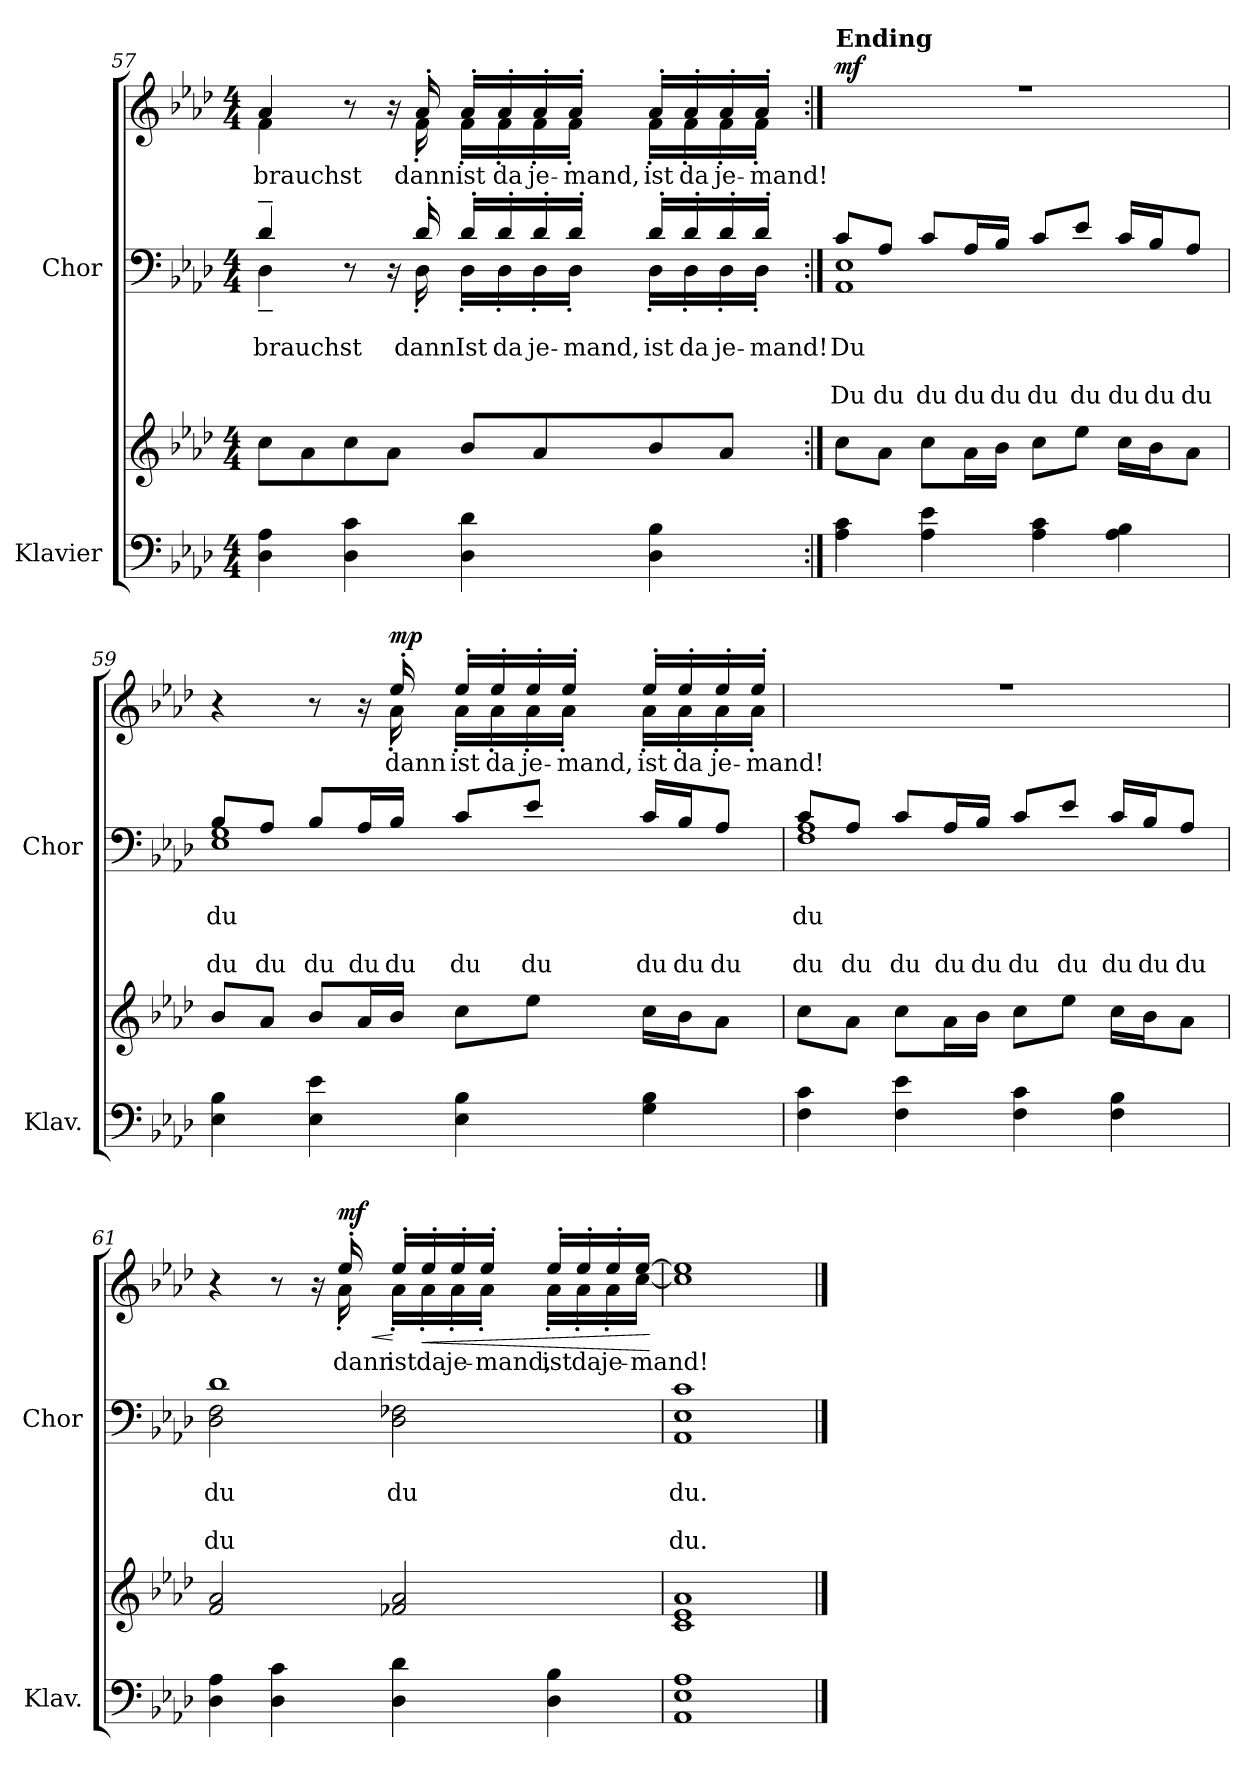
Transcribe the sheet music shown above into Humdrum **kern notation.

**kern	**kern	**kern	**text	**text	**text	**text	**kern	**text	**dynam
*part2	*part2	*part1	*part1	*part1	*part1	*part1	*part1	*part1	*part1
*staff4	*staff3	*staff2	*staff2	*staff2	*staff2	*staff2	*staff1	*staff1	*staff1/2
*I"Klavier	*	*I"Chor	*	*	*	*	*	*	*
*I'Klav.	*	*I'Chor	*	*	*	*	*	*	*
!!LO:PB:g=z
*clefF4	*clefG2	*clefF4	*	*	*	*	*clefG2	*	*
*k[b-e-a-d-]	*k[b-e-a-d-]	*k[b-e-a-d-]	*	*	*	*	*k[b-e-a-d-]	*	*
*A-:	*A-:	*A-:	*	*	*	*	*A-:	*	*
*M4/4	*M4/4	*M4/4	*	*	*	*	*M4/4	*	*
=57	=57	=57	=57	=57	=57	=57	=57	=57	=57
!	!	!	!	!LO:LY:b	!	!	!	!LO:LY:b	!
*	*	*^	*	*	*	*	*^	*	*
4D-\ 4A-\	8cc\L	4d-~/	4D-~\	.	brauchst	.	.	4a-/	4f\	brauchst	.
.	8a-\	.	.	.	.	.	.	.	.	.	.
4D-\ 4c\	8cc\	8r	8ryy	.	.	.	.	8r	8ryy	.	.
.	8a-\J	16r	16ryy	.	.	.	.	16r	16ryy	.	.
!	!	!	!	!	!LO:LY:b	!	!	!	!	!LO:LY:b	!
.	.	16d-'/	16D-'\	.	dann	.	.	16a-'/	16f'\	dann	.
!	!	!	!	!	!LO:LY:b	!	!	!	!	!LO:LY:b	!
4D-\ 4d-\	8b-/L	16d-'/LL	16D-'\LL	.	Ist	.	.	16a-'/LL	16f'\LL	ist	.
!	!	!	!	!	!LO:LY:b	!	!	!	!	!LO:LY:b	!
.	.	16d-'/	16D-'\	.	da	.	.	16a-'/	16f'\	da	.
!	!	!	!	!	!LO:LY:b	!	!	!	!	!LO:LY:b	!
.	8a-/	16d-'/	16D-'\	.	je-	.	.	16a-'/	16f'\	je-	.
!	!	!	!	!	!LO:LY:b	!	!	!	!	!LO:LY:b	!
.	.	16d-'/JJ	16D-'\JJ	.	-mand,	.	.	16a-'/JJ	16f'\JJ	-mand,	.
!	!	!	!	!	!LO:LY:b	!	!	!	!	!LO:LY:b	!
4D-\ 4B-\	8b-/	16d-'/LL	16D-'\LL	.	ist	.	.	16a-'/LL	16f'\LL	ist	.
!	!	!	!	!	!LO:LY:b	!	!	!	!	!LO:LY:b	!
.	.	16d-'/	16D-'\	.	da	.	.	16a-'/	16f'\	da	.
!	!	!	!	!	!LO:LY:b	!	!	!	!	!LO:LY:b	!
.	8a-/J	16d-'/	16D-'\	.	je-	.	.	16a-'/	16f'\	je-	.
!	!	!	!	!	!LO:LY:b	!	!	!	!	!LO:LY:b	!
.	.	16d-'/JJ	16D-'\JJ	.	-mand!	.	.	16a-'/JJ	16f'\JJ	-mand!	.
=58:|!	=58:|!	=58:|!	=58:|!	=58:|!	=58:|!	=58:|!	=58:|!	=58:|!	=58:|!	=58:|!	=58:|!
!	!	!	!	!	!	!	!	!LO:TX:a:B:t=Ending	!	!	!
!	!	!	!	!	!	!	!LO:LY:b	!	!	!	!
!	!	!	!	!	!LO:LY:b	!	!	!	!	!	!LO:DY:b=2
4A-\ 4c\	8cc\L	8c/L	1AA- 1E-	.	Du	.	Du	1r	1ryy	.	mf
!	!	!	!	!	!	!	!LO:LY:b	!	!	!	!
.	8a-\J	8A-/J	.	.	.	.	du	.	.	.	.
!	!	!	!	!	!	!	!LO:LY:b	!	!	!	!
4A-\ 4e-\	8cc\L	8c/L	.	.	.	.	du	.	.	.	.
!	!	!	!	!	!	!	!LO:LY:b	!	!	!	!
.	16a-\L	16A-/L	.	.	.	.	du	.	.	.	.
!	!	!	!	!	!	!	!LO:LY:b	!	!	!	!
.	16b-\JJ	16B-/JJ	.	.	.	.	du	.	.	.	.
!	!	!	!	!	!	!	!LO:LY:b	!	!	!	!
4A-\ 4c\	8cc\L	8c/L	.	.	.	.	du	.	.	.	.
!	!	!	!	!	!	!	!LO:LY:b	!	!	!	!
.	8ee-\J	8e-/J	.	.	.	.	du	.	.	.	.
!	!	!	!	!	!	!	!LO:LY:b	!	!	!	!
4A-\ 4B-\	16cc\LL	16c/LL	.	.	.	.	du	.	.	.	.
!	!	!	!	!	!	!	!LO:LY:b	!	!	!	!
.	16b-\J	16B-/J	.	.	.	.	du	.	.	.	.
!	!	!	!	!	!	!	!LO:LY:b	!	!	!	!
.	8a-\J	8A-/J	.	.	.	.	du	.	.	.	.
!!LO:LB:g=z	!!
=59	=59	=59	=59	=59	=59	=59	=59	=59	=59	=59	=59
!	!	!	!	!	!	!	!LO:LY:b	!	!	!	!
!	!	!	!	!	!LO:LY:b	!	!	!	!	!	!
4E-\ 4B-\	8b-/L	8B-/L	1E- 1G	.	du	.	du	4r	4ryy	.	.
!	!	!	!	!	!	!	!LO:LY:b	!	!	!	!
.	8a-/J	8A-/J	.	.	.	.	du	.	.	.	.
!	!	!	!	!	!	!	!LO:LY:b	!	!	!	!
4E-\ 4e-\	8b-/L	8B-/L	.	.	.	.	du	8r	8ryy	.	.
!	!	!	!	!	!	!	!LO:LY:b	!	!	!	!
.	16a-/L	16A-/L	.	.	.	.	du	16r	16ryy	.	.
!	!	!	!	!	!	!	!LO:LY:b	!	!	!LO:LY:b	!LO:DY:b
.	16b-/JJ	16B-/JJ	.	.	.	.	du	16ee-'/	16a-'\	dann	mp
!	!	!	!	!	!	!	!LO:LY:b	!	!	!LO:LY:b	!
4E-\ 4B-\	8cc\L	8c/L	.	.	.	.	du	16ee-'/LL	16a-'\LL	ist	.
!	!	!	!	!	!	!	!	!	!	!LO:LY:b	!
.	.	.	.	.	.	.	.	16ee-'/	16a-'\	da	.
!	!	!	!	!	!	!	!LO:LY:b	!	!	!LO:LY:b	!
.	8ee-\J	8e-/J	.	.	.	.	du	16ee-'/	16a-'\	je-	.
!	!	!	!	!	!	!	!	!	!	!LO:LY:b	!
.	.	.	.	.	.	.	.	16ee-'/JJ	16a-'\JJ	-mand,	.
!	!	!	!	!	!	!	!LO:LY:b	!	!	!LO:LY:b	!
4G\ 4B-\	16cc\LL	16c/LL	.	.	.	.	du	16ee-'/LL	16a-'\LL	ist	.
!	!	!	!	!	!	!	!LO:LY:b	!	!	!LO:LY:b	!
.	16b-\J	16B-/J	.	.	.	.	du	16ee-'/	16a-'\	da	.
!	!	!	!	!	!	!	!LO:LY:b	!	!	!LO:LY:b	!
.	8a-\J	8A-/J	.	.	.	.	du	16ee-'/	16a-'\	je-	.
!	!	!	!	!	!	!	!	!	!	!LO:LY:b	!
.	.	.	.	.	.	.	.	16ee-'/JJ	16a-'\JJ	-mand!	.
=60	=60	=60	=60	=60	=60	=60	=60	=60	=60	=60	=60
!	!	!	!	!	!	!	!LO:LY:b	!	!	!	!
!	!	!	!	!	!LO:LY:b	!	!	!	!	!	!
4F\ 4c\	8cc\L	8c/L	1F 1A-	.	du	.	du	1r	1ryy	.	.
!	!	!	!	!	!	!	!LO:LY:b	!	!	!	!
.	8a-\J	8A-/J	.	.	.	.	du	.	.	.	.
!	!	!	!	!	!	!	!LO:LY:b	!	!	!	!
4F\ 4e-\	8cc\L	8c/L	.	.	.	.	du	.	.	.	.
!	!	!	!	!	!	!	!LO:LY:b	!	!	!	!
.	16a-\L	16A-/L	.	.	.	.	du	.	.	.	.
!	!	!	!	!	!	!	!LO:LY:b	!	!	!	!
.	16b-\JJ	16B-/JJ	.	.	.	.	du	.	.	.	.
!	!	!	!	!	!	!	!LO:LY:b	!	!	!	!
4F\ 4c\	8cc\L	8c/L	.	.	.	.	du	.	.	.	.
!	!	!	!	!	!	!	!LO:LY:b	!	!	!	!
.	8ee-\J	8e-/J	.	.	.	.	du	.	.	.	.
!	!	!	!	!	!	!	!LO:LY:b	!	!	!	!
4F\ 4B-\	16cc\LL	16c/LL	.	.	.	.	du	.	.	.	.
!	!	!	!	!	!	!	!LO:LY:b	!	!	!	!
.	16b-\J	16B-/J	.	.	.	.	du	.	.	.	.
!	!	!	!	!	!	!	!LO:LY:b	!	!	!	!
.	8a-\J	8A-/J	.	.	.	.	du	.	.	.	.
!!LO:PB:g=z	!!
=61	=61	=61	=61	=61	=61	=61	=61	=61	=61	=61	=61
!	!	!	!	!	!	!	!LO:LY:b	!	!	!	!
!	!	!	!	!	!LO:LY:b	!	!	!	!	!	!
4D-\ 4A-\	2f/ 2a-/	1d-	2D-\ 2F\	.	du	.	du	4r	4ryy	.	.
4D-\ 4c\	.	.	.	.	.	.	.	8r	8ryy	.	.
.	.	.	.	.	.	.	.	16r	16ryy	.	.
!	!	!	!	!	!	!	!	!	!	!LO:LY:b	!LO:HP:b
!	!	!	!	!	!	!	!	!	!	!	!LO:HP:n=1:b
!	!	!	!	!	!	!	!	!	!	!	!LO:DY:n=1:b
.	.	.	.	.	.	.	.	16ee-'/	16a-'\	dann	< < mf
!	!	!	!	!	!LO:LY:b	!	!	!	!	!LO:LY:b	!
4D-\ 4d-\	2f-X/ 2a-/	.	2D-\ 2F-X\	.	du	.	.	16ee-'/LL	16a-'\LL	ist	[
!	!	!	!	!	!	!	!	!	!	!LO:LY:b	!LO:HP:n=1:b
.	.	.	.	.	.	.	.	16ee-'/	16a-'\	da	[ <
!	!	!	!	!	!	!	!	!	!	!LO:LY:b	!
.	.	.	.	.	.	.	.	16ee-'/	16a-'\	je-	.
!	!	!	!	!	!	!	!	!	!	!LO:LY:b	!
.	.	.	.	.	.	.	.	16ee-'/JJ	16a-'\JJ	-mand,	.
!	!	!	!	!	!	!	!	!	!	!LO:LY:b	!
4D-\ 4B-\	.	.	.	.	.	.	.	16ee-'/LL	16a-'\LL	ist	.
!	!	!	!	!	!	!	!	!	!	!LO:LY:b	!
.	.	.	.	.	.	.	.	16ee-'/	16a-'\	da	.
!	!	!	!	!	!	!	!	!	!	!LO:LY:b	!
.	.	.	.	.	.	.	.	16ee-'/	16a-'\	je-	.
!	!	!	!	!	!	!	!	!	!	!LO:LY:b	!
.	.	.	.	.	.	.	.	[16ee-/JJ	[16cc\JJ	-mand!	.
*	*	*v	*v	*	*	*	*	*	*	*	*
*	*	*	*	*	*	*	*v	*v	*	*
.	.	.	.	.	.	.	.	.	[
=62	=62	=62	=62	=62	=62	=62	=62	=62	=62
!	!	!	!	!	!	!LO:LY:b	!	!	!
*	*	*^	*	*	*	*	*	*	*
!	!	!	!	!	!LO:LY:b	!	!	!	!	!
*	*	*	*	*	*	*	*	*^	*	*
1AA- 1E- 1A-	1c 1e- 1a-	1c	1AA- 1E-	.	du.	.	du.	1ee-]	1cc]	.	.
*	*	*v	*v	*	*	*	*	*	*	*	*
*	*	*	*	*	*	*	*v	*v	*	*
==	==	==	==	==	==	==	==	==	==
*-	*-	*-	*-	*-	*-	*-	*-	*-	*-
